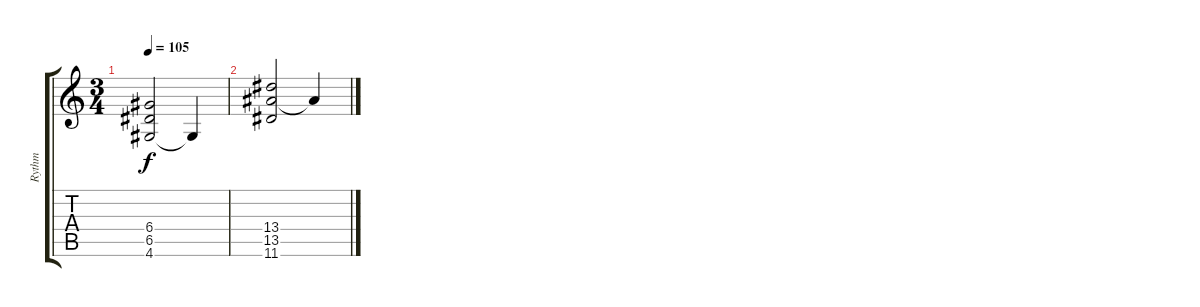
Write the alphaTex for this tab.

\track ("Rythm" "Rythm") {instrument electricguitarclean}
\staff {score tabs}
\tuning (E4 B3 G3 D3 A2 E2) {hide}
\ts (3 4)
\tempo 105
\clef g2
\ks c
(6.4 6.5 4.6).2{dy f} 4.6{t}.4 |
(13.4 13.5 11.6).2 13.5{t}.4
